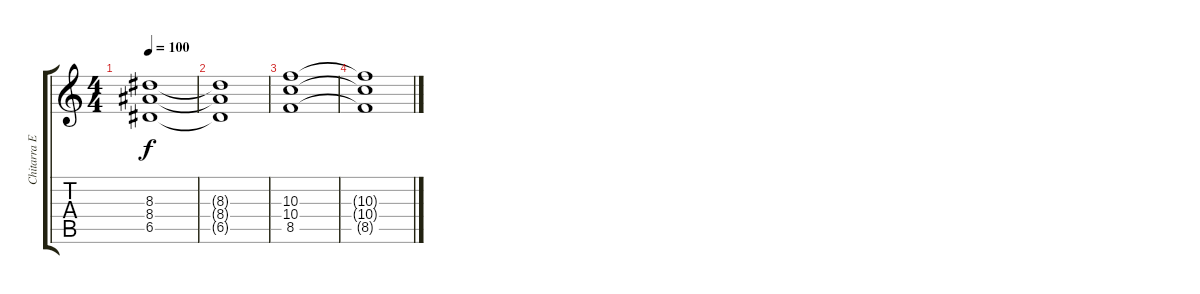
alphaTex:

\track ("Chitarra Elettrica" "Chitarra E") {instrument overdrivenguitar}
\staff {score tabs}
\tuning (E4 B3 G3 D3 A2 E2) {hide}
\ts (4 4)
\tempo 100
\clef g2
\ks c
(8.3 8.4 6.5).1{dy f} |
(8.3{t} 8.4{t} 6.5{t}).1 |
(10.3 10.4 8.5).1 |
(10.3{t} 10.4{t} 8.5{t}).1
